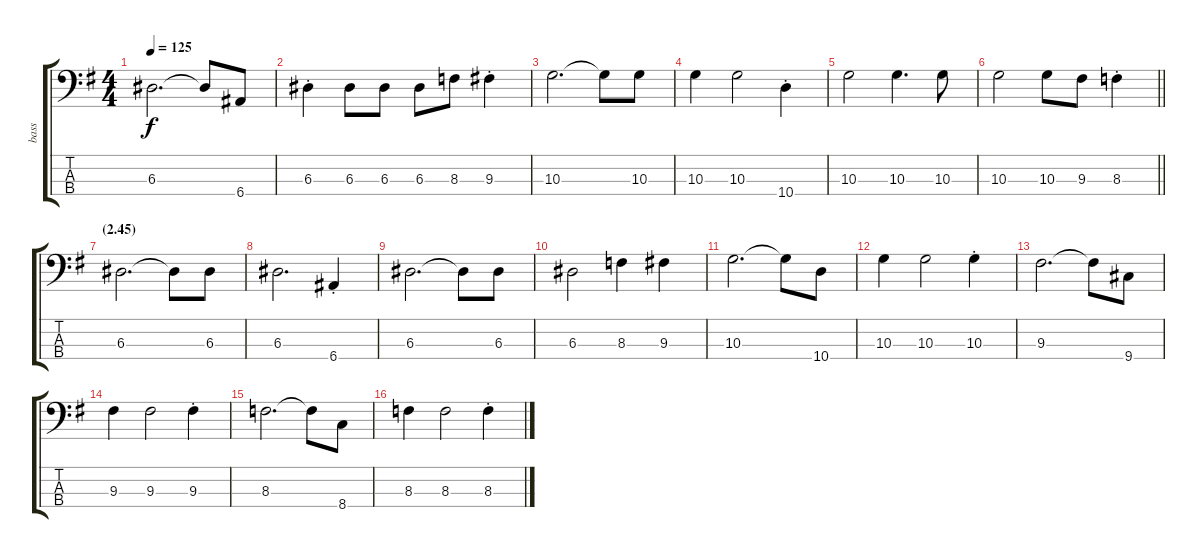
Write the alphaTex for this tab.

\track ("bass" "bass") {instrument electricbassfinger}
\staff {score tabs}
\tuning (G2 D2 A1 E1) {hide}
\ts (4 4)
\tempo 125
\clef f4
\ks g
6.3.2{d dy f} 6.3{t}.8 6.4.8 |
6.3{st}.4 6.3.8 6.3.8 6.3.8 8.3.8 9.3{st}.4 |
10.3.2{d} 10.3{t}.8 10.3.8 |
10.3.4 10.3.2 10.4{st}.4 |
10.3.2 10.3.4{d} 10.3.8 |
\barLineRight lightlight
10.3.2 10.3.8 9.3.8 8.3{st}.4 |
\section ("" "(2.45)")
6.3.2{d} 6.3{t}.8 6.3.8 |
6.3.2{d} 6.4{st}.4 |
6.3.2{d} 6.3{t}.8 6.3.8 |
6.3.2 8.3.4 9.3.4 |
10.3.2{d} 10.3{t}.8 10.4.8 |
10.3.4 10.3.2 10.3{st}.4 |
9.3.2{d} 9.3{t}.8 9.4.8 |
9.3.4 9.3.2 9.3{st}.4 |
8.3.2{d} 8.3{t}.8 8.4.8 |
8.3.4 8.3.2 8.3{st}.4
